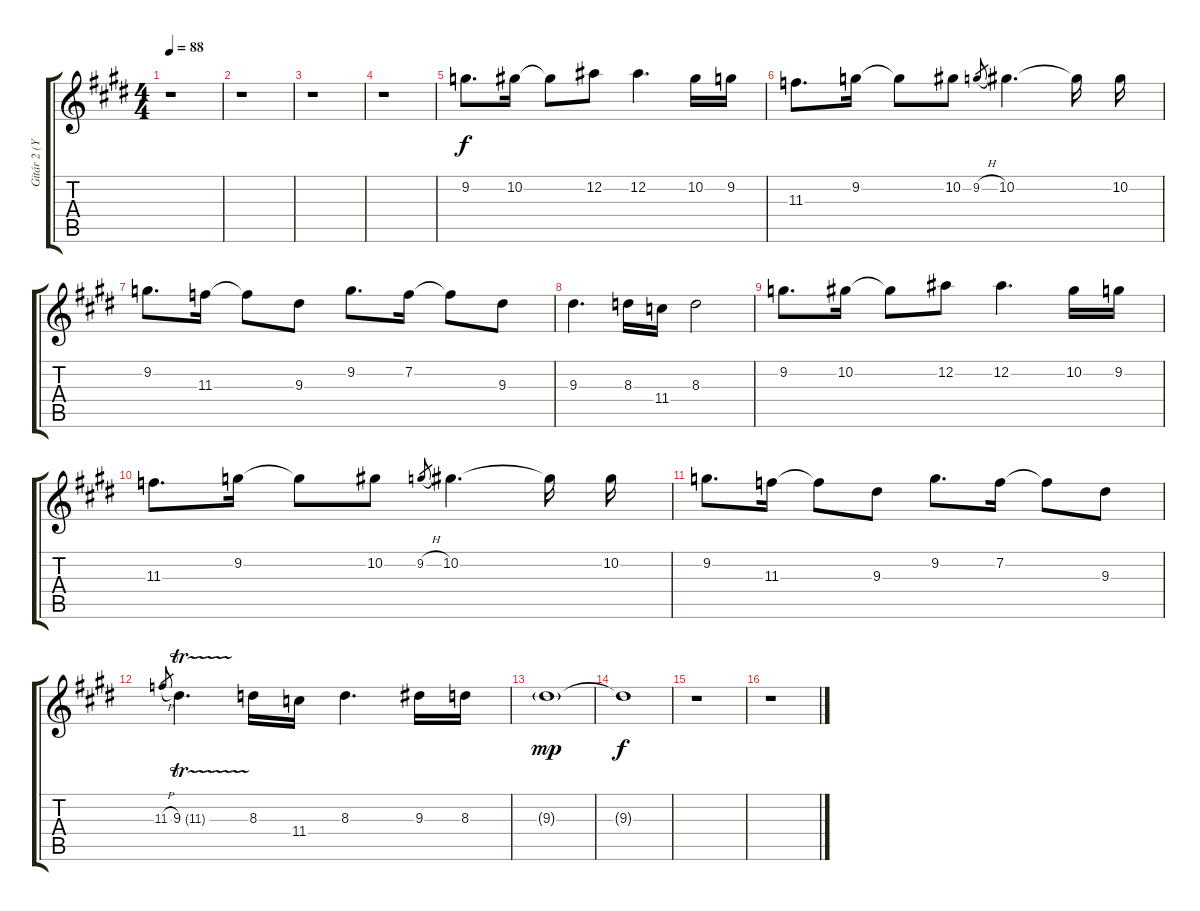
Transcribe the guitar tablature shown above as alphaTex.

\track ("Gitár 2 (Yngwie Malmsteen)" "Gitár 2 (Y") {instrument distortionguitar}
\staff {score tabs}
\tuning (Eb4 Bb3 Gb3 Db3 Ab2 Eb2) {hide}
\ts (4 4)
\tempo 88
\clef g2
\ks e
r.1{dy f instrument distortionguitar} |
r.1 |
r.1 |
r.1 |
9.2.8{d} 10.2.16 10.2{t}.8 12.2.8 12.2.4{d} 10.2.16 9.2.16 |
11.3.8{d} 9.2.16 9.2{t}.8 10.2.8 9.2{h}.8{gr} 10.2.4{d} 10.2{t}.16{beam split} 10.2.16 |
9.2.8{d} 11.3.16 11.3{t}.8 9.3.8 9.2.8{d} 7.2.16 7.2{t}.8 9.3.8 |
9.3.4{d} 8.3.16 11.4.16 8.3.2 |
9.2.8{d} 10.2.16 10.2{t}.8 12.2.8 12.2.4{d} 10.2.16 9.2.16 |
11.3.8{d} 9.2.16 9.2{t}.8 10.2.8 9.2{h}.8{gr} 10.2.4{d} 10.2{t}.16{beam split} 10.2.16 |
9.2.8{d} 11.3.16 11.3{t}.8 9.3.8 9.2.8{d} 7.2.16 7.2{t}.8 9.3.8 |
11.3{h}.8{gr} 9.3{tr (11 32)}.4{d} 8.3.16 11.4.16 8.3.4{d} 9.3.16 8.3.16 |
9.3{g}.1{dy mp} |
9.3{t}.1{dy f} |
r.1 |
r.1
